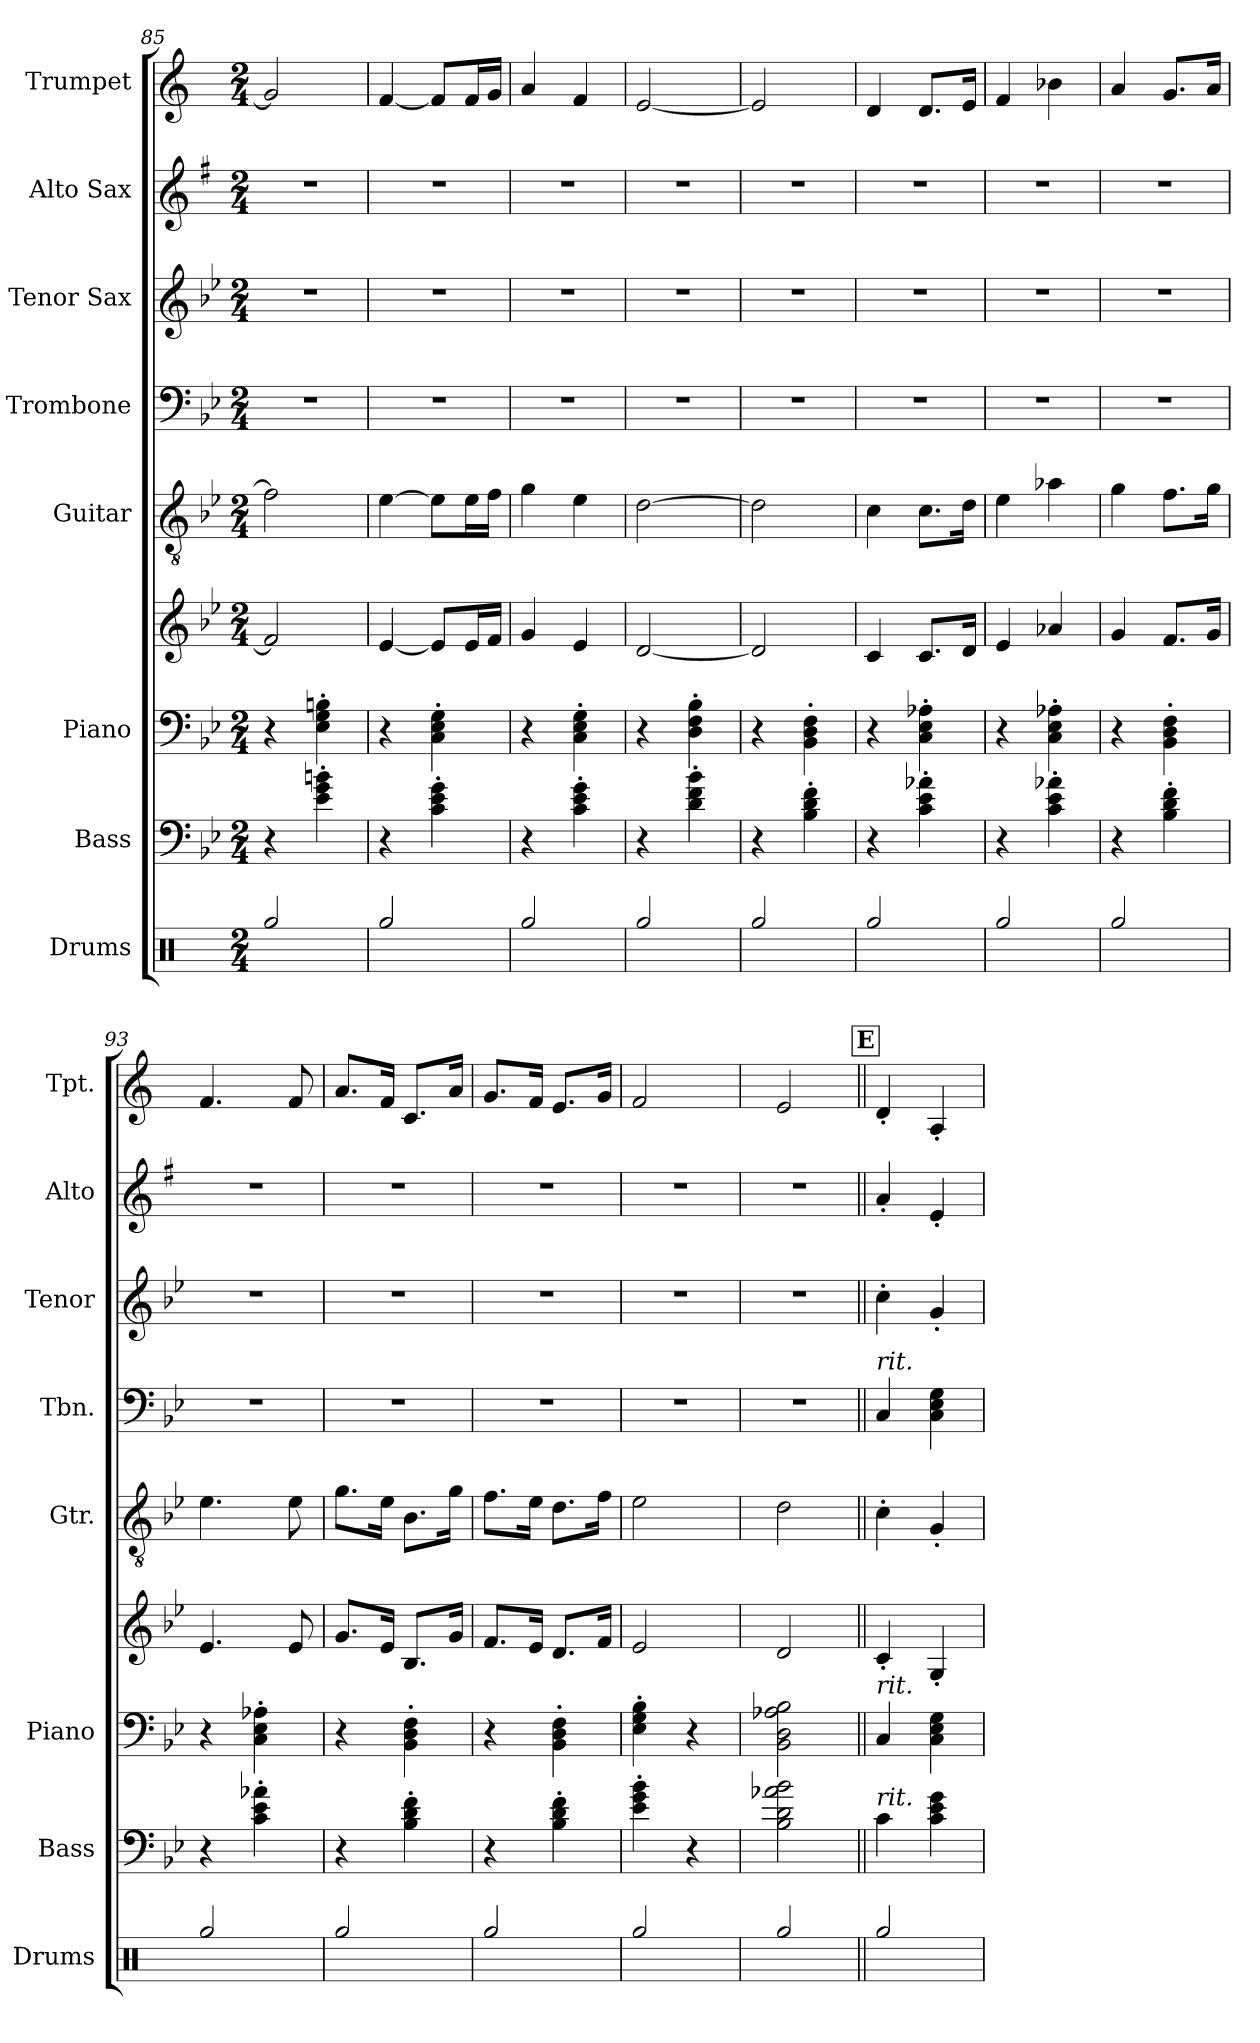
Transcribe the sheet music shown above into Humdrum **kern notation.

**kern	**kern	**kern	**kern	**kern	**kern	**kern	**kern	**kern
*part8	*part7	*part6	*part6	*part5	*part4	*part3	*part2	*part1
*staff9	*staff8	*staff7	*staff6	*staff5	*staff4	*staff3	*staff2	*staff1
*I"Drums	*I"Bass	*I"Piano	*	*I"Guitar	*I"Trombone	*I"Tenor Sax	*I"Alto Sax	*I"Trumpet
*I'Drums	*I'Bass	*I'Piano	*	*I'Gtr.	*I'Tbn.	*I'Tenor	*I'Alto	*I'Tpt.
*clefX	*clefF4	*clefF4	*clefG2	*clefGv2	*clefF4	*clefG2	*clefG2	*clefG2
*	*ITrd7c12	*	*	*	*	*ITrd8c14	*ITrd5c9	*ITrd1c2
*k[]	*k[b-e-]	*k[b-e-]	*k[b-e-]	*k[b-e-]	*k[b-e-]	*k[b-e-]	*k[b-e-]	*k[b-e-]
*M2/4	*M2/4	*M2/4	*M2/4	*M2/4	*M2/4	*M2/4	*M2/4	*M2/4
=85	=85	=85	=85	=85	=85	=85	=85	=85
2Rgg/	4r	4r	2f/]	2f\]	2r	2r	2r	2f/]
.	4E-\' 4G\' 4Bn\'	4E-\' 4G\' 4Bn\'	.	.	.	.	.	.
!!LO:PB:g=z
=86	=86	=86	=86	=86	=86	=86	=86	=86
2Rgg/	4r	4r	[4e-/	[4e-\	2r	2r	2r	[4e-/
.	4C\' 4E-\' 4G\'	4C\' 4E-\' 4G\'	8e-/L]	8e-\L]	.	.	.	8e-/L]
.	.	.	16e-/L	16e-\L	.	.	.	16e-/L
.	.	.	16f/JJ	16f\JJ	.	.	.	16f/JJ
=87	=87	=87	=87	=87	=87	=87	=87	=87
2Rgg/	4r	4r	4g/	4g\	2r	2r	2r	4g/
.	4C\' 4E-\' 4G\'	4C\' 4E-\' 4G\'	4e-/	4e-\	.	.	.	4e-/
=88	=88	=88	=88	=88	=88	=88	=88	=88
2Rgg/	4r	4r	[2d/	[2d\	2r	2r	2r	[2d/
.	4D\' 4F\' 4B-\'	4D\' 4F\' 4B-\'	.	.	.	.	.	.
=89	=89	=89	=89	=89	=89	=89	=89	=89
2Rgg/	4r	4r	2d/]	2d\]	2r	2r	2r	2d/]
.	4BB-\' 4D\' 4F\'	4BB-\' 4D\' 4F\'	.	.	.	.	.	.
=90	=90	=90	=90	=90	=90	=90	=90	=90
2Rgg/	4r	4r	4c/	4c\	2r	2r	2r	4c/
.	4C\' 4E-\' 4A-X\'	4C\' 4E-\' 4A-X\'	8.c/L	8.c\L	.	.	.	8.c/L
.	.	.	16d/Jk	16d\Jk	.	.	.	16d/Jk
=91	=91	=91	=91	=91	=91	=91	=91	=91
2Rgg/	4r	4r	4e-/	4e-\	2r	2r	2r	4e-/
.	4C\' 4E-\' 4A-X\'	4C\' 4E-\' 4A-X\'	4a-X/	4a-X\	.	.	.	4a-X\
=92	=92	=92	=92	=92	=92	=92	=92	=92
2Rgg/	4r	4r	4g/	4g\	2r	2r	2r	4g/
.	4BB-\' 4D\' 4F\'	4BB-\' 4D\' 4F\'	8.f/L	8.f\L	.	.	.	8.f/L
.	.	.	16g/Jk	16g\Jk	.	.	.	16g/Jk
=93	=93	=93	=93	=93	=93	=93	=93	=93
2Rgg/	4r	4r	4.e-/	4.e-\	2r	2r	2r	4.e-/
.	4C\' 4E-\' 4A-X\'	4C\' 4E-\' 4A-X\'	.	.	.	.	.	.
.	.	.	8e-/	8e-\	.	.	.	8e-/
=94	=94	=94	=94	=94	=94	=94	=94	=94
2Rgg/	4r	4r	8.g/L	8.g\L	2r	2r	2r	8.g/L
.	.	.	16e-/Jk	16e-\Jk	.	.	.	16e-/Jk
.	4BB-\' 4D\' 4F\'	4BB-\' 4D\' 4F\'	8.B-/L	8.B-\L	.	.	.	8.B-/L
.	.	.	16g/Jk	16g\Jk	.	.	.	16g/Jk
!!LO:PB:g=z
=95	=95	=95	=95	=95	=95	=95	=95	=95
2Rgg/	4r	4r	8.f/L	8.f\L	2r	2r	2r	8.f/L
.	.	.	16e-/Jk	16e-\Jk	.	.	.	16e-/Jk
.	4BB-\' 4D\' 4F\'	4BB-\' 4D\' 4F\'	8.d/L	8.d\L	.	.	.	8.d/L
.	.	.	16f/Jk	16f\Jk	.	.	.	16f/Jk
=96	=96	=96	=96	=96	=96	=96	=96	=96
2Rgg/	4E-\' 4G\' 4B-\'	4E-\' 4G\' 4B-\'	2e-/	2e-\	2r	2r	2r	2e-/
.	4r	4r	.	.	.	.	.	.
=97	=97	=97	=97	=97	=97	=97	=97	=97
2Rgg/	2BB-\ 2D\ 2A-X\ 2B-\	2BB-\ 2D\ 2A-X\ 2B-\	2d/	2d\	2r	2r	2r	2d/
!!LO:REH:place=s1:a:fs=14:t=E
=98||	=98||	=98||	=98||	=98||	=98||	=98||	=98||	=98||
!	!	!	!	!	!LO:TX:a:i:t=rit.	!	!	!
!	!	!LO:TX:a:i:t=rit.	!	!	!	!	!	!
!	!LO:TX:a:i:t=rit.	!	!	!	!	!	!	!
2Rgg/	4C\	4C/	4c'/	4c'\	4C/	4c'\	4c'/	4c'/
.	4C\ 4E-\ 4G\	4C\ 4E-\ 4G\	4G'/	4G'/	4C\ 4E-\ 4G\	4G'/	4G'/	4G'/
=	=	=	=	=	=	=	=	=
*-	*-	*-	*-	*-	*-	*-	*-	*-
